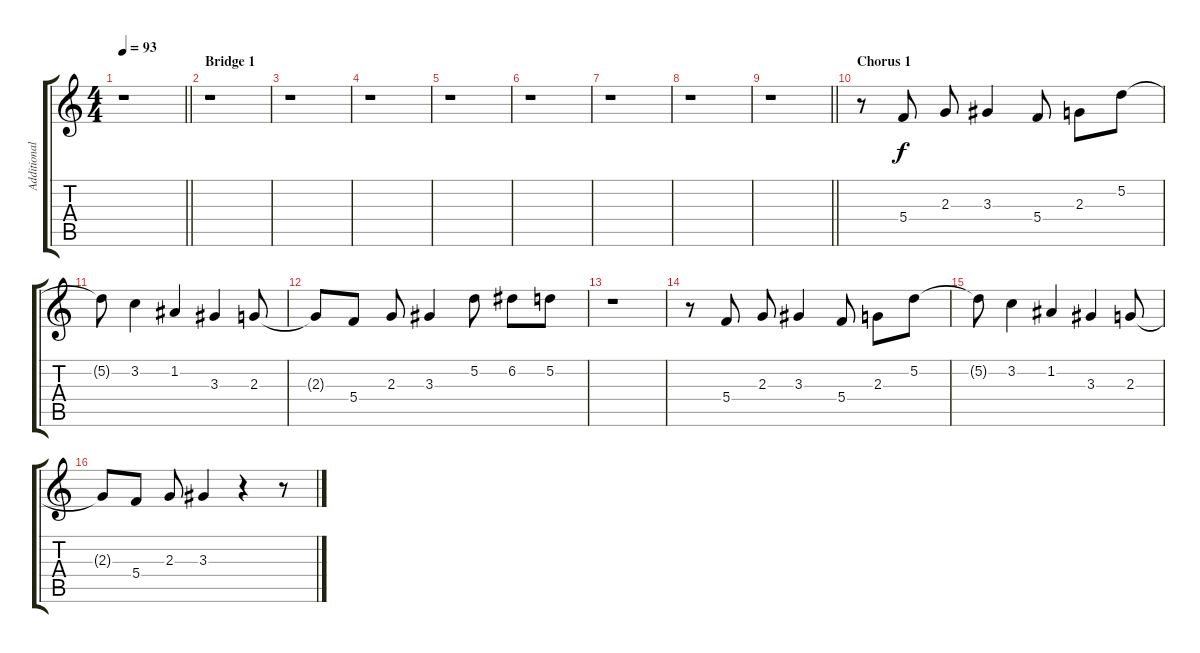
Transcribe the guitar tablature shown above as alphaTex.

\track ("Additional Guitar" "Additional") {instrument distortionguitar}
\staff {score tabs}
\tuning (D4 A3 F3 C3 G2 C2) {hide}
\ts (4 4)
\tempo 93
\clef g2
\barLineRight lightlight
\ks c
r.1{dy f} |
\section ("" "Bridge 1")
r.1 |
r.1 |
r.1 |
r.1 |
r.1 |
r.1 |
r.1 |
\barLineRight lightlight
r.1 |
\section ("" "Chorus 1")
r.8 5.4.8 2.3.8 3.3.4 5.4.8 2.3.8 5.2.8 |
5.2{t}.8 3.2.4 1.2.4 3.3.4 2.3.8 |
2.3{t}.8 5.4.8 2.3.8 3.3.4 5.2.8 6.2.8 5.2.8 |
r.1 |
r.8 5.4.8 2.3.8 3.3.4 5.4.8 2.3.8 5.2.8 |
5.2{t}.8 3.2.4 1.2.4 3.3.4 2.3.8 |
2.3{t}.8 5.4.8 2.3.8 3.3.4 r.4 r.8
